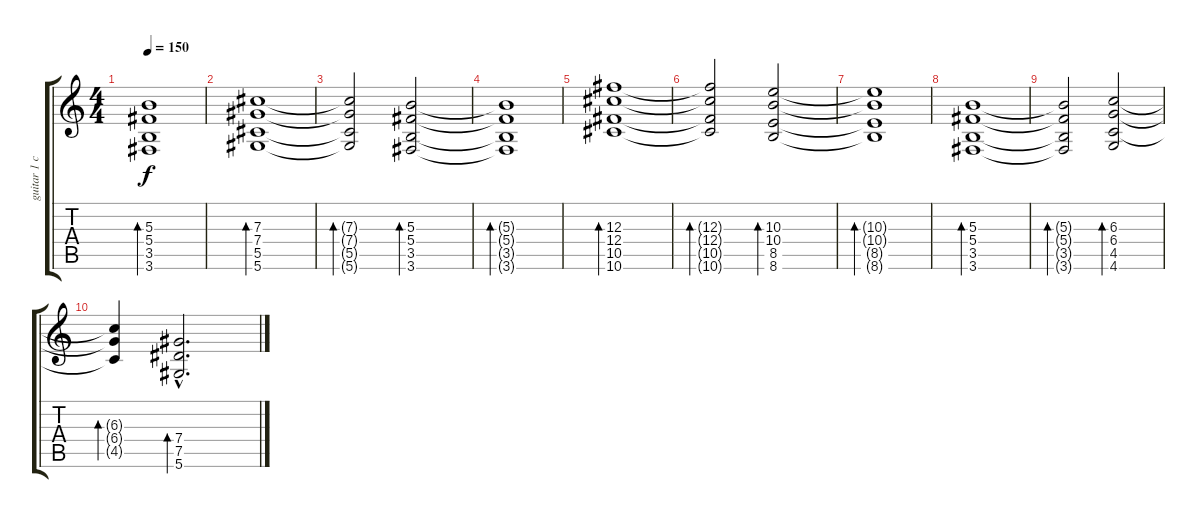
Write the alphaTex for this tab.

\track ("guitar 1 clean" "guitar 1 c") {instrument electricguitarclean}
\staff {score tabs}
\tuning (Eb4 Bb3 Gb3 Db3 Ab2 Eb2) {hide}
\ts (4 4)
\tempo 150
\clef g2
\ks c
(5.3{t} 5.4{t} 3.5{t} 3.6{t}).1{bd 240 dy f} |
(7.3 7.4 5.5 5.6).1{bd 240} |
(7.3{t} 7.4{t} 5.5{t} 5.6{t}).2{bd 240} (5.3 5.4 3.5 3.6).2{bd 240} |
(5.3{t} 5.4{t} 3.5{t} 3.6{t}).1{bd 240} |
(12.3 12.4 10.5 10.6).1{bd 240} |
(12.3{t} 12.4{t} 10.5{t} 10.6{t}).2{bd 240} (10.3 10.4 8.5 8.6).2{bd 240} |
(10.3{t} 10.4{t} 8.5{t} 8.6{t}).1{bd 240} |
(5.3 5.4 3.5 3.6).1{bd 240} |
(5.3{t} 5.4{t} 3.5{t} 3.6{t}).2{bd 240} (6.3 6.4 4.5 4.6).2{bd 240} |
(6.3{t} 6.4{t} 4.5{t}).4{bd 240} (7.4{hac} 7.5{hac} 5.6{hac}).2{d bd 240}
